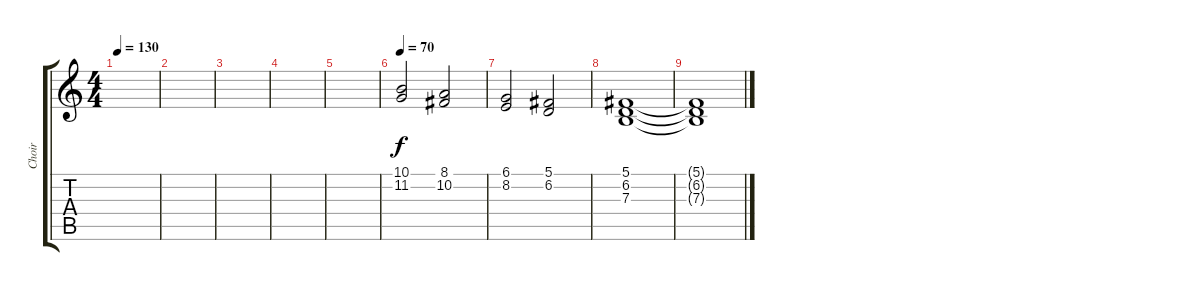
\track ("Choir" "Choir") {instrument choiraahs}
\staff {score tabs}
\tuning (Db4 Ab3 E3 B2 Gb2 B1) {hide}
\ts (4 4)
\tempo 130
\clef g2
\ks c
|
|
|
|
|
\tempo 70
(10.1 11.2).2 (8.1 10.2).2 |
(6.1 8.2).2 (5.1 6.2).2 |
(5.1 6.2 7.3).1 |
(5.1{t} 6.2{t} 7.3{t}).1
